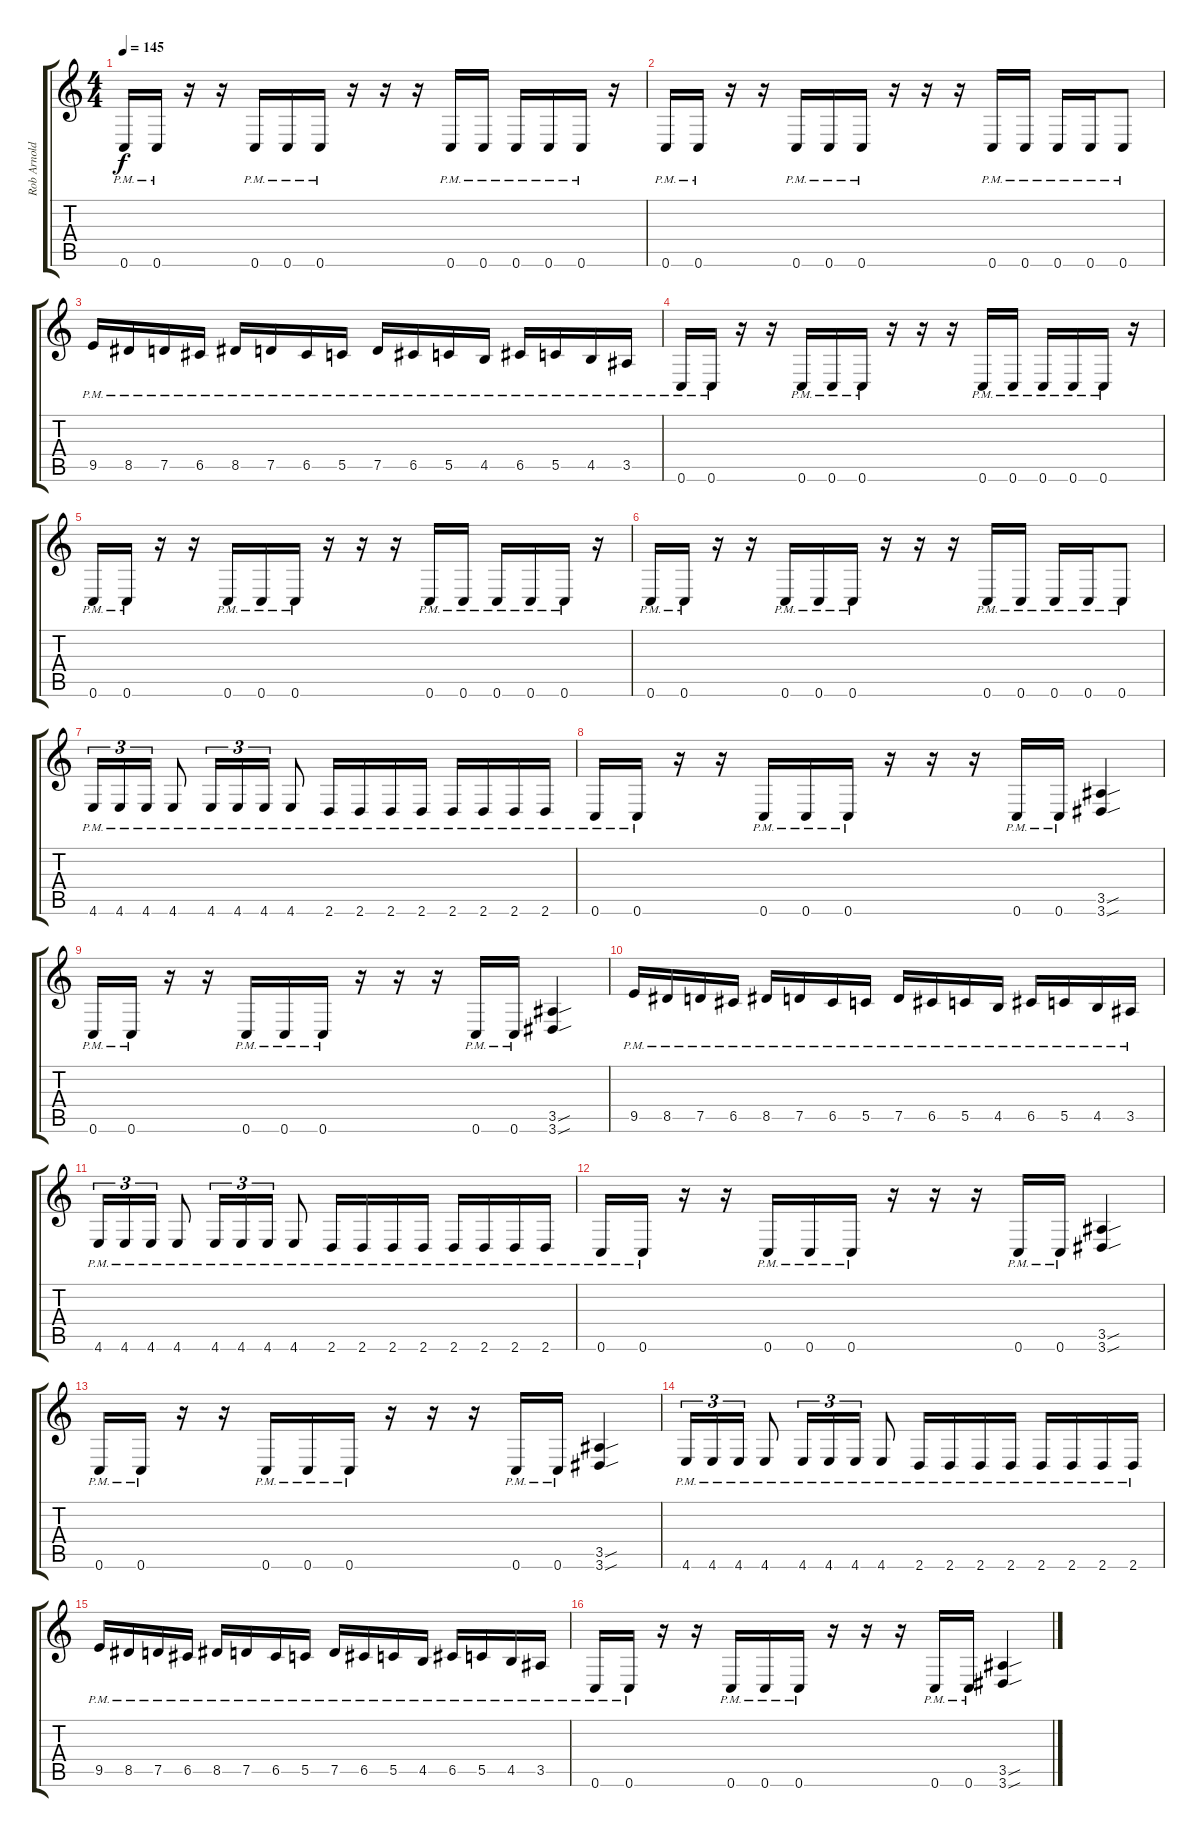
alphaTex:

\track ("Rob Arnold" "Rob Arnold") {instrument distortionguitar}
\staff {score tabs}
\tuning (D4 A3 F3 C3 G2 C2) {hide}
\ts (4 4)
\tempo 145
\clef g2
\ks c
0.6{pm}.16{dy f} 0.6{pm}.16 r.16 r.16 0.6{pm}.16 0.6{pm}.16 0.6{pm}.16 r.16 r.16 r.16 0.6{pm}.16 0.6{pm}.16 0.6{pm}.16 0.6{pm}.16 0.6{pm}.16 r.16 |
0.6{pm}.16 0.6{pm}.16 r.16 r.16 0.6{pm}.16 0.6{pm}.16 0.6{pm}.16 r.16 r.16 r.16 0.6{pm}.16 0.6{pm}.16 0.6{pm}.16 0.6{pm}.16 0.6{pm}.8 |
9.5{pm}.16 8.5{pm}.16 7.5{pm}.16 6.5{pm}.16 8.5{pm}.16 7.5{pm}.16 6.5{pm}.16 5.5{pm}.16 7.5{pm}.16 6.5{pm}.16 5.5{pm}.16 4.5{pm}.16 6.5{pm}.16 5.5{pm}.16 4.5{pm}.16 3.5{pm}.16 |
0.6{pm}.16 0.6{pm}.16 r.16 r.16 0.6{pm}.16 0.6{pm}.16 0.6{pm}.16 r.16 r.16 r.16 0.6{pm}.16 0.6{pm}.16 0.6{pm}.16 0.6{pm}.16 0.6{pm}.16 r.16 |
0.6{pm}.16 0.6{pm}.16 r.16 r.16 0.6{pm}.16 0.6{pm}.16 0.6{pm}.16 r.16 r.16 r.16 0.6{pm}.16 0.6{pm}.16 0.6{pm}.16 0.6{pm}.16 0.6{pm}.16 r.16 |
0.6{pm}.16 0.6{pm}.16 r.16 r.16 0.6{pm}.16 0.6{pm}.16 0.6{pm}.16 r.16 r.16 r.16 0.6{pm}.16 0.6{pm}.16 0.6{pm}.16 0.6{pm}.16 0.6{pm}.8 |
4.6{pm}.16{tu (3 2)} 4.6{pm}.16{tu (3 2)} 4.6{pm}.16{tu (3 2)} 4.6{pm}.8 4.6{pm}.16{tu (3 2)} 4.6{pm}.16{tu (3 2)} 4.6{pm}.16{tu (3 2)} 4.6{pm}.8 2.6{pm}.16 2.6{pm}.16 2.6{pm}.16 2.6{pm}.16 2.6{pm}.16 2.6{pm}.16 2.6{pm}.16 2.6{pm}.16 |
0.6{pm}.16 0.6{pm}.16 r.16 r.16 0.6{pm}.16 0.6{pm}.16 0.6{pm}.16 r.16 r.16 r.16 0.6{pm}.16 0.6{pm}.16 (3.5{sou} 3.6{sou}).4 |
0.6{pm}.16 0.6{pm}.16 r.16 r.16 0.6{pm}.16 0.6{pm}.16 0.6{pm}.16 r.16 r.16 r.16 0.6{pm}.16 0.6{pm}.16 (3.5{sou} 3.6{sou}).4 |
9.5{pm}.16 8.5{pm}.16 7.5{pm}.16 6.5{pm}.16 8.5{pm}.16 7.5{pm}.16 6.5{pm}.16 5.5{pm}.16 7.5{pm}.16 6.5{pm}.16 5.5{pm}.16 4.5{pm}.16 6.5{pm}.16 5.5{pm}.16 4.5{pm}.16 3.5{pm}.16 |
4.6{pm}.16{tu (3 2)} 4.6{pm}.16{tu (3 2)} 4.6{pm}.16{tu (3 2)} 4.6{pm}.8 4.6{pm}.16{tu (3 2)} 4.6{pm}.16{tu (3 2)} 4.6{pm}.16{tu (3 2)} 4.6{pm}.8 2.6{pm}.16 2.6{pm}.16 2.6{pm}.16 2.6{pm}.16 2.6{pm}.16 2.6{pm}.16 2.6{pm}.16 2.6{pm}.16 |
0.6{pm}.16 0.6{pm}.16 r.16 r.16 0.6{pm}.16 0.6{pm}.16 0.6{pm}.16 r.16 r.16 r.16 0.6{pm}.16 0.6{pm}.16 (3.5{sou} 3.6{sou}).4 |
0.6{pm}.16 0.6{pm}.16 r.16 r.16 0.6{pm}.16 0.6{pm}.16 0.6{pm}.16 r.16 r.16 r.16 0.6{pm}.16 0.6{pm}.16 (3.5{sou} 3.6{sou}).4 |
4.6{pm}.16{tu (3 2)} 4.6{pm}.16{tu (3 2)} 4.6{pm}.16{tu (3 2)} 4.6{pm}.8 4.6{pm}.16{tu (3 2)} 4.6{pm}.16{tu (3 2)} 4.6{pm}.16{tu (3 2)} 4.6{pm}.8 2.6{pm}.16 2.6{pm}.16 2.6{pm}.16 2.6{pm}.16 2.6{pm}.16 2.6{pm}.16 2.6{pm}.16 2.6{pm}.16 |
9.5{pm}.16 8.5{pm}.16 7.5{pm}.16 6.5{pm}.16 8.5{pm}.16 7.5{pm}.16 6.5{pm}.16 5.5{pm}.16 7.5{pm}.16 6.5{pm}.16 5.5{pm}.16 4.5{pm}.16 6.5{pm}.16 5.5{pm}.16 4.5{pm}.16 3.5{pm}.16 |
0.6{pm}.16 0.6{pm}.16 r.16 r.16 0.6{pm}.16 0.6{pm}.16 0.6{pm}.16 r.16 r.16 r.16 0.6{pm}.16 0.6{pm}.16 (3.5{sou} 3.6{sou}).4
